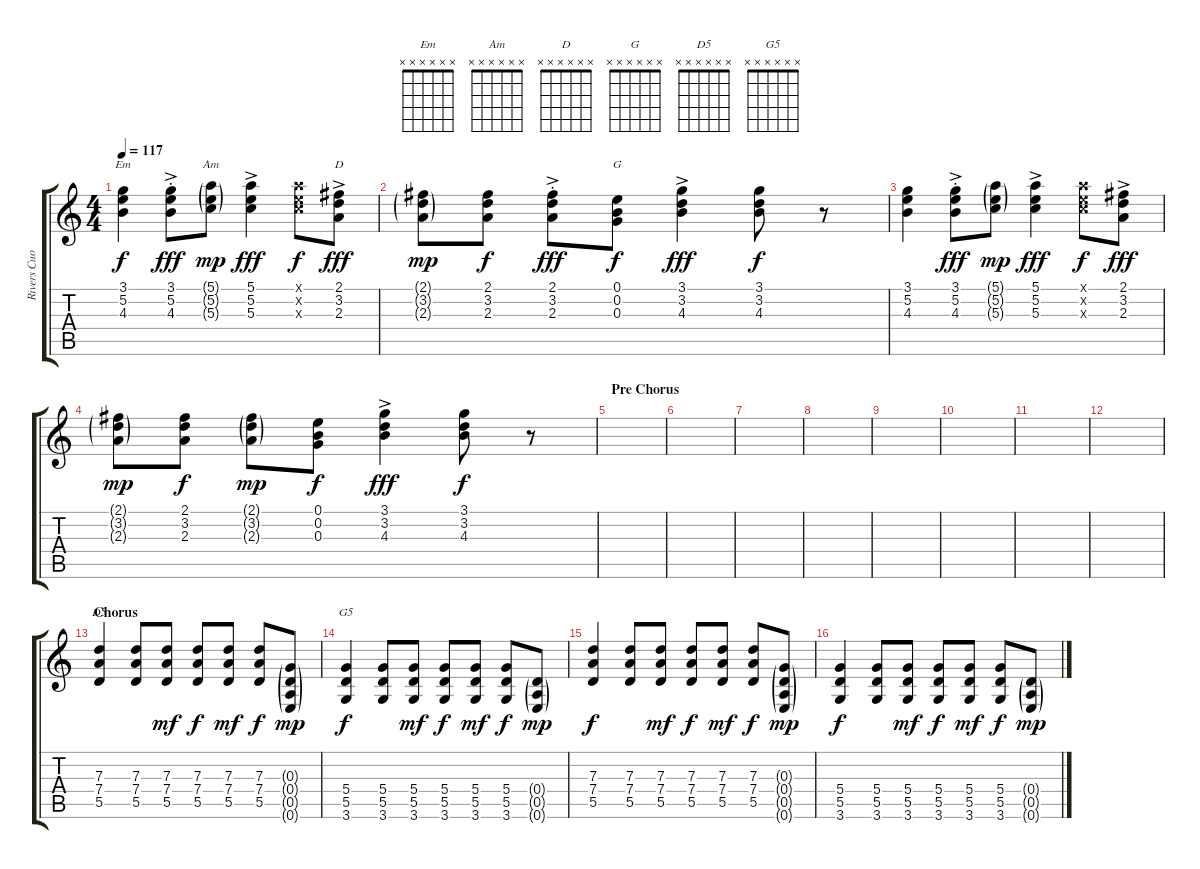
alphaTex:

\track ("Rivers Cuomo - Guitar (Studio)" "Rivers Cuo") {instrument electricguitarclean}
\staff {score tabs}
\tuning (E4 B3 G3 D3 A2 E2) {hide}
\chord ("Em" x x x x x x)
\chord ("Am" x x x x x x)
\chord ("D" x x x x x x)
\chord ("G" x x x x x x)
\chord ("D5" x x x x x x)
\chord ("G5" x x x x x x)
\ts (4 4)
\tempo 117
\clef g2
\ks c
(3.1 5.2 4.3).4{ch "Em" dy f} (3.1{ac st} 5.2{ac st} 4.3{ac st}).8{dy fff} (5.1{g} 5.2{g} 5.3{g}).8{ch "Am" dy mp} (5.1{ac} 5.2{ac} 5.3{ac}).4{dy fff} (5.1{x} 5.2{x} 5.3{x}).8{dy f} (2.1{ac} 3.2{ac} 2.3{ac}).8{ch "D" dy fff} |
(2.1{g} 3.2{g} 2.3{g}).8{dy mp} (2.1 3.2 2.3).8{dy f} (2.1{ac st} 3.2{ac st} 2.3{ac st}).8{dy fff} (0.1 0.2 0.3).8{ch "G" dy f} (3.1{ac} 3.2{ac} 4.3{ac}).4{dy fff} (3.1 3.2 4.3).8{dy f} r.8 |
(3.1 5.2 4.3).4 (3.1{ac st} 5.2{ac st} 4.3{ac st}).8{dy fff} (5.1{g} 5.2{g} 5.3{g}).8{dy mp} (5.1{ac} 5.2{ac} 5.3{ac}).4{dy fff} (5.1{x} 5.2{x} 5.3{x}).8{dy f} (2.1{ac} 3.2{ac} 2.3{ac}).8{dy fff} |
(2.1{g} 3.2{g} 2.3{g}).8{dy mp} (2.1 3.2 2.3).8{dy f} (2.1{g} 3.2{g} 2.3{g}).8{dy mp} (0.1 0.2 0.3).8{dy f} (3.1{ac} 3.2{ac} 4.3{ac}).4{dy fff} (3.1 3.2 4.3).8{dy f} r.8 |
\section ("" "Pre Chorus")
|
|
|
|
|
|
|
|
\section ("" "Chorus")
(7.3 7.4 5.5).4{ch "D5" volume 11 instrument distortionguitar} (7.3 7.4 5.5).8 (7.3 7.4 5.5).8{dy mf} (7.3 7.4 5.5).8{dy f} (7.3 7.4 5.5).8{dy mf} (7.3 7.4 5.5).8{dy f} (0.3{g} 0.4{g} 0.5{g} 0.6{g}).8{dy mp} |
(5.4 5.5 3.6).4{ch "G5" dy f} (5.4 5.5 3.6).8 (5.4 5.5 3.6).8{dy mf} (5.4 5.5 3.6).8{dy f} (5.4 5.5 3.6).8{dy mf} (5.4 5.5 3.6).8{dy f} (0.4{g} 0.5{g} 0.6{g}).8{dy mp} |
(7.3 7.4 5.5).4{dy f} (7.3 7.4 5.5).8 (7.3 7.4 5.5).8{dy mf} (7.3 7.4 5.5).8{dy f} (7.3 7.4 5.5).8{dy mf} (7.3 7.4 5.5).8{dy f} (0.3{g} 0.4{g} 0.5{g} 0.6{g}).8{dy mp} |
(5.4 5.5 3.6).4{dy f} (5.4 5.5 3.6).8 (5.4 5.5 3.6).8{dy mf} (5.4 5.5 3.6).8{dy f} (5.4 5.5 3.6).8{dy mf} (5.4 5.5 3.6).8{dy f} (0.4{g} 0.5{g} 0.6{g}).8{dy mp}
